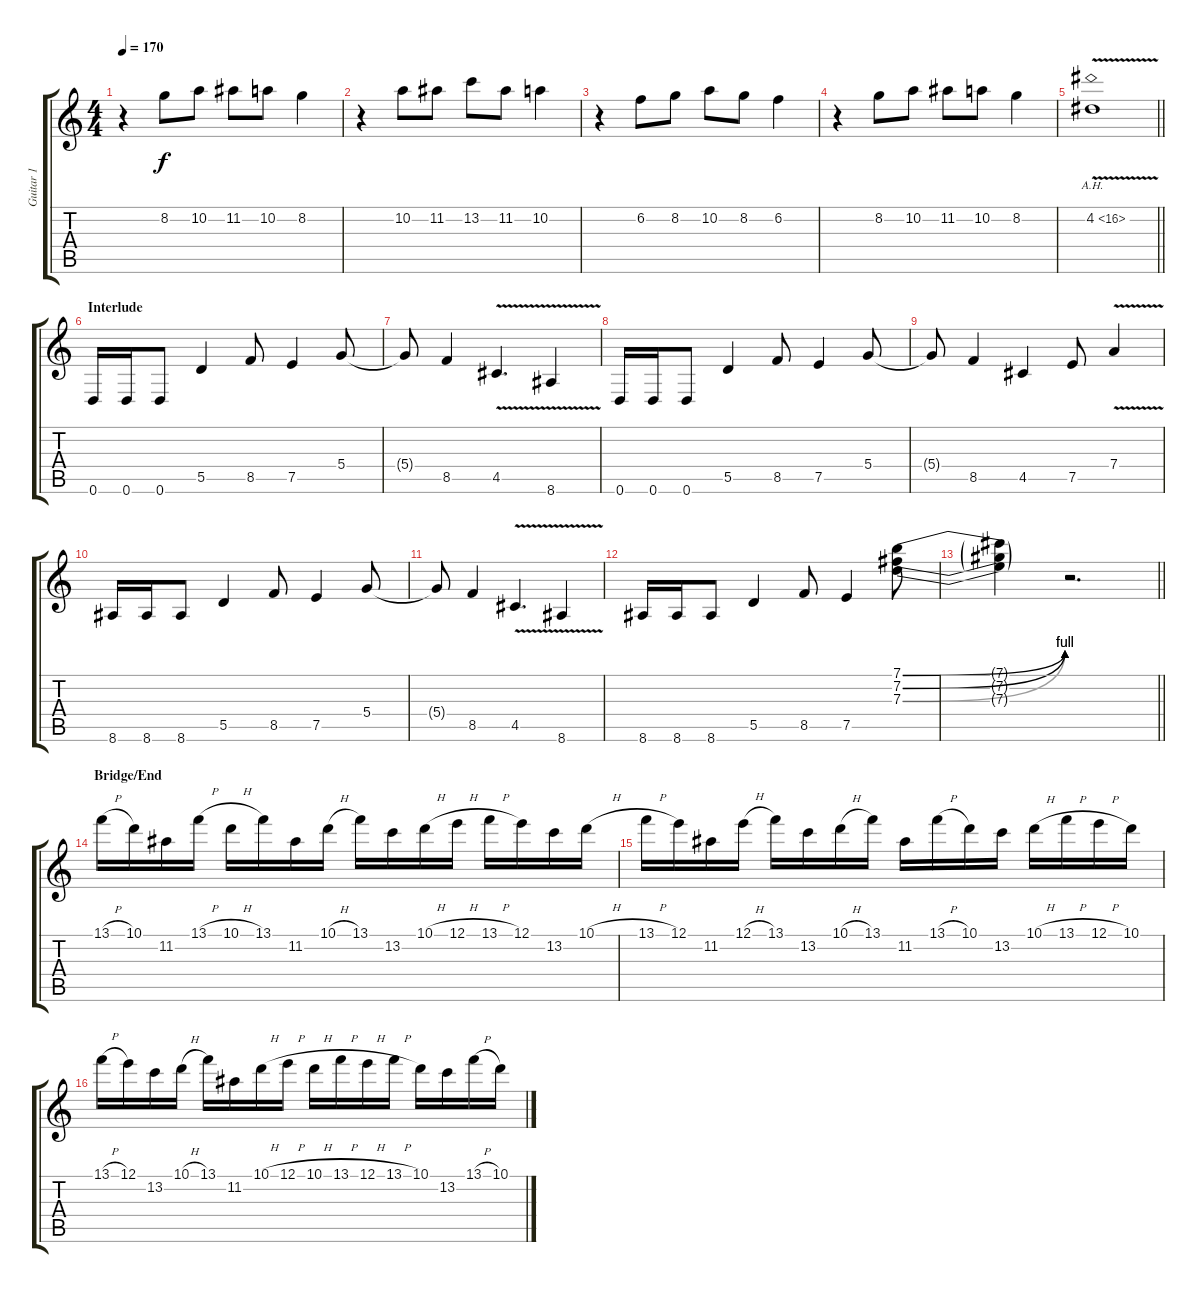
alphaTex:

\track ("Guitar 1" "Guitar 1") {instrument distortionguitar}
\staff {score tabs}
\tuning (E4 B3 G3 D3 A2 D2) {hide}
\ts (4 4)
\tempo 170
\clef g2
\ks c
r.4{dy f} 8.2.8 10.2.8 11.2.8 10.2.8 8.2.4 |
r.4 10.2.8 11.2.8 13.2.8 11.2.8 10.2.4 |
r.4 6.2.8 8.2.8 10.2.8 8.2.8 6.2.4 |
r.4 8.2.8 10.2.8 11.2.8 10.2.8 8.2.4 |
\barLineRight lightlight
4.2{ah 12 v}.1 |
\section ("" "Interlude")
0.6.16{volume 16 balance 8} 0.6.16 0.6.8 5.5.4 8.5.8 7.5.4 5.4.8 |
5.4{t}.8 8.5.4 4.5{v}.4{d} 8.6{v}.4 |
0.6.16 0.6.16 0.6.8 5.5.4 8.5.8 7.5.4 5.4.8 |
5.4{t}.8 8.5.4 4.5.4 7.5.8 7.4{v}.4 |
8.6.16 8.6.16 8.6.8 5.5.4 8.5.8 7.5.4 5.4.8 |
5.4{t}.8 8.5.4 4.5{v}.4{d} 8.6{v}.4 |
8.6.16 8.6.16 8.6.8 5.5.4 8.5.8 7.5.4 (7.1{be (bend 0 0 60 4)} 7.2{be (bend 0 0 60 4)} 7.3{be (bend 0 0 60 4)}).8 |
\barLineRight lightlight
(7.1{t} 7.2{t} 7.3{t}).4 r.2{d} |
\section ("" "Bridge/End")
13.1{h}.16{volume 16 balance 8} 10.1.16 11.2.16 13.1{h}.16 10.1{h}.16 13.1.16 11.2.16 10.1{h}.16 13.1.16 13.2.16 10.1{h}.16 12.1{h}.16 13.1{h}.16 12.1.16 13.2.16 10.1{h}.16 |
13.1{h}.16 12.1.16 11.2.16 12.1{h}.16 13.1.16 13.2.16 10.1{h}.16 13.1.16 11.2.16 13.1{h}.16 10.1.16 13.2.16 10.1{h}.16 13.1{h}.16 12.1{h}.16 10.1.16 |
13.1{h}.16 12.1.16 13.2.16 10.1{h}.16 13.1.16 11.2.16 10.1{h}.16 12.1{h}.16 10.1{h}.16 13.1{h}.16 12.1{h}.16 13.1{h}.16 10.1.16 13.2.16 13.1{h}.16 10.1{h}.16
